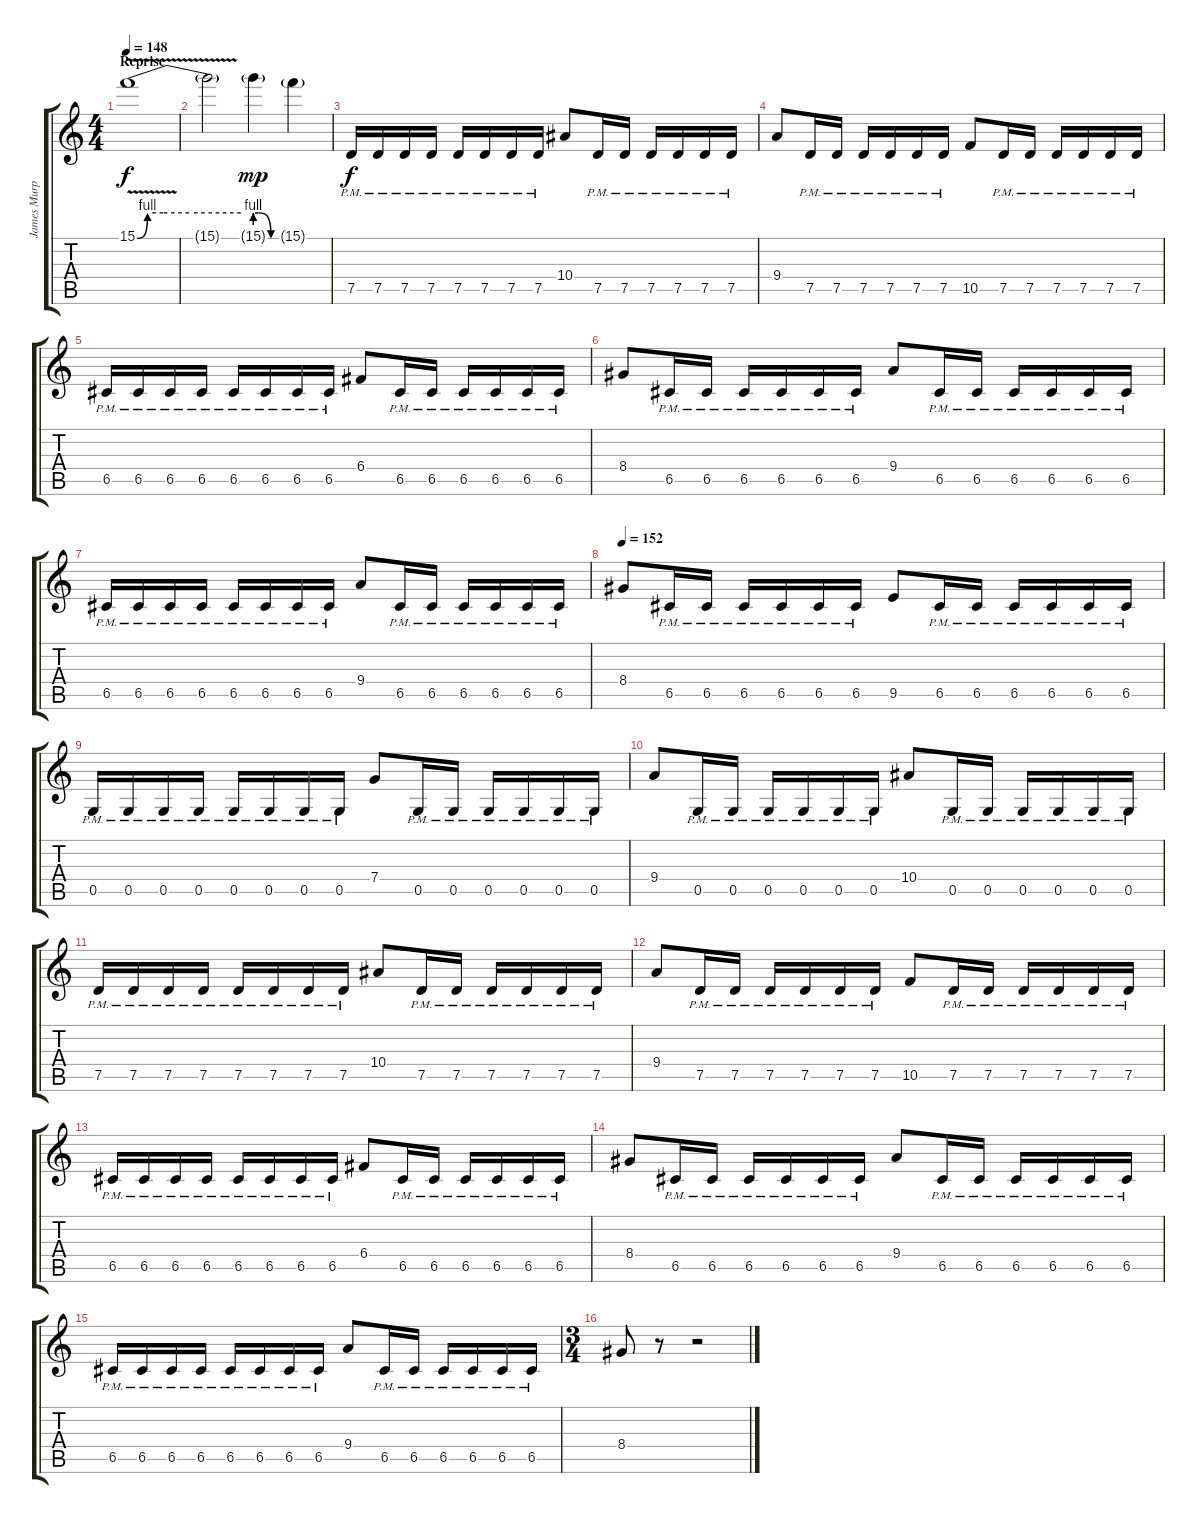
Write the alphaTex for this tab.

\track ("James Murphy" "James Murp") {instrument distortionguitar}
\staff {score tabs}
\tuning (D4 A3 F3 C3 G2 D2) {hide}
\ts (4 4)
\section ("" "Reprise")
\tempo 148
\clef g2
\ks c
15.1{be (custom 0 0 6 4 15 4 30 4 60 4) v}.1{dy f} |
15.1{t}.2 15.1{be (custom 0 4 10 4 45 0 60 0) g}.4{dy mp} 15.1{g}.4 |
7.5{pm}.16{dy f} 7.5{pm}.16 7.5{pm}.16 7.5{pm}.16 7.5{pm}.16 7.5{pm}.16 7.5{pm}.16 7.5{pm}.16 10.4.8 7.5{pm}.16 7.5{pm}.16 7.5{pm}.16 7.5{pm}.16 7.5{pm}.16 7.5{pm}.16 |
9.4.8 7.5{pm}.16 7.5{pm}.16 7.5{pm}.16 7.5{pm}.16 7.5{pm}.16 7.5{pm}.16 10.5.8 7.5{pm}.16 7.5{pm}.16 7.5{pm}.16 7.5{pm}.16 7.5{pm}.16 7.5{pm}.16 |
6.5{pm}.16 6.5{pm}.16 6.5{pm}.16 6.5{pm}.16 6.5{pm}.16 6.5{pm}.16 6.5{pm}.16 6.5{pm}.16 6.4.8 6.5{pm}.16 6.5{pm}.16 6.5{pm}.16 6.5{pm}.16 6.5{pm}.16 6.5{pm}.16 |
8.4.8 6.5{pm}.16 6.5{pm}.16 6.5{pm}.16 6.5{pm}.16 6.5{pm}.16 6.5{pm}.16 9.4.8 6.5{pm}.16 6.5{pm}.16 6.5{pm}.16 6.5{pm}.16 6.5{pm}.16 6.5{pm}.16 |
6.5{pm}.16 6.5{pm}.16 6.5{pm}.16 6.5{pm}.16 6.5{pm}.16 6.5{pm}.16 6.5{pm}.16 6.5{pm}.16 9.4.8 6.5{pm}.16 6.5{pm}.16 6.5{pm}.16 6.5{pm}.16 6.5{pm}.16 6.5{pm}.16 |
\tempo 152
8.4.8 6.5{pm}.16 6.5{pm}.16 6.5{pm}.16 6.5{pm}.16 6.5{pm}.16 6.5{pm}.16 9.5.8 6.5{pm}.16 6.5{pm}.16 6.5{pm}.16 6.5{pm}.16 6.5{pm}.16 6.5{pm}.16 |
0.5{pm}.16 0.5{pm}.16 0.5{pm}.16 0.5{pm}.16 0.5{pm}.16 0.5{pm}.16 0.5{pm}.16 0.5{pm}.16 7.4.8 0.5{pm}.16 0.5{pm}.16 0.5{pm}.16 0.5{pm}.16 0.5{pm}.16 0.5{pm}.16 |
9.4.8 0.5{pm}.16 0.5{pm}.16 0.5{pm}.16 0.5{pm}.16 0.5{pm}.16 0.5{pm}.16 10.4.8 0.5{pm}.16 0.5{pm}.16 0.5{pm}.16 0.5{pm}.16 0.5{pm}.16 0.5{pm}.16 |
7.5{pm}.16 7.5{pm}.16 7.5{pm}.16 7.5{pm}.16 7.5{pm}.16 7.5{pm}.16 7.5{pm}.16 7.5{pm}.16 10.4.8 7.5{pm}.16 7.5{pm}.16 7.5{pm}.16 7.5{pm}.16 7.5{pm}.16 7.5{pm}.16 |
9.4.8 7.5{pm}.16 7.5{pm}.16 7.5{pm}.16 7.5{pm}.16 7.5{pm}.16 7.5{pm}.16 10.5.8 7.5{pm}.16 7.5{pm}.16 7.5{pm}.16 7.5{pm}.16 7.5{pm}.16 7.5{pm}.16 |
6.5{pm}.16 6.5{pm}.16 6.5{pm}.16 6.5{pm}.16 6.5{pm}.16 6.5{pm}.16 6.5{pm}.16 6.5{pm}.16 6.4.8 6.5{pm}.16 6.5{pm}.16 6.5{pm}.16 6.5{pm}.16 6.5{pm}.16 6.5{pm}.16 |
8.4.8 6.5{pm}.16 6.5{pm}.16 6.5{pm}.16 6.5{pm}.16 6.5{pm}.16 6.5{pm}.16 9.4.8 6.5{pm}.16 6.5{pm}.16 6.5{pm}.16 6.5{pm}.16 6.5{pm}.16 6.5{pm}.16 |
6.5{pm}.16 6.5{pm}.16 6.5{pm}.16 6.5{pm}.16 6.5{pm}.16 6.5{pm}.16 6.5{pm}.16 6.5{pm}.16 9.4.8 6.5{pm}.16 6.5{pm}.16 6.5{pm}.16 6.5{pm}.16 6.5{pm}.16 6.5{pm}.16 |
\ts (3 4)
8.4.8 r.8 r.2
